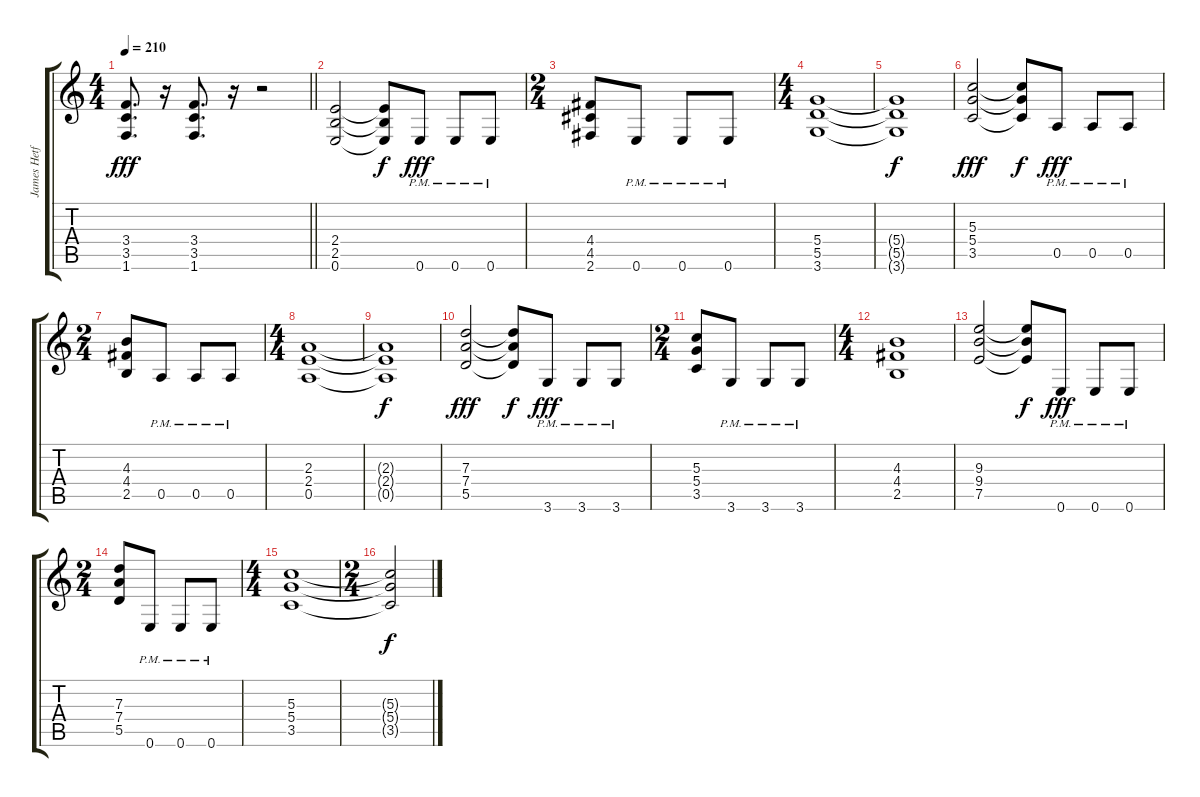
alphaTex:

\track ("James Hetfield" "James Hetf") {instrument distortionguitar}
\staff {score tabs}
\tuning (E4 B3 G3 D3 A2 E2) {hide}
\ts (4 4)
\tempo 210
\clef g2
\barLineRight lightlight
\ks c
(3.4 3.5 1.6).8{d dy fff} r.16 (3.4 3.5 1.6).8{d} r.16 r.2 |
(2.4 2.5 0.6).2 (2.4{t} 2.5{t} 0.6{t}).8{dy f} 0.6{pm}.8{dy fff} 0.6{pm}.8 0.6{pm}.8 |
\ts (2 4)
(4.4 4.5 2.6).8 0.6{pm}.8 0.6{pm}.8 0.6{pm}.8 |
\ts (4 4)
(5.4 5.5 3.6).1 |
(5.4{t} 5.5{t} 3.6{t}).1{dy f} |
(5.3 5.4 3.5).2{dy fff} (5.3{t} 5.4{t} 3.5{t}).8{dy f} 0.5{pm}.8{dy fff} 0.5{pm}.8 0.5{pm}.8 |
\ts (2 4)
(4.3 4.4 2.5).8 0.5{pm}.8 0.5{pm}.8 0.5{pm}.8 |
\ts (4 4)
(2.3 2.4 0.5).1 |
(2.3{t} 2.4{t} 0.5{t}).1{dy f} |
(7.3 7.4 5.5).2{dy fff} (7.3{t} 7.4{t} 5.5{t}).8{dy f} 3.6{pm}.8{dy fff} 3.6{pm}.8 3.6{pm}.8 |
\ts (2 4)
(5.3 5.4 3.5).8 3.6{pm}.8 3.6{pm}.8 3.6{pm}.8 |
\ts (4 4)
(4.3 4.4 2.5).1 |
(9.3 9.4 7.5).2 (9.3{t} 9.4{t} 7.5{t}).8{dy f} 0.6{pm}.8{dy fff} 0.6{pm}.8 0.6{pm}.8 |
\ts (2 4)
(7.3 7.4 5.5).8 0.6{pm}.8 0.6{pm}.8 0.6{pm}.8 |
\ts (4 4)
(5.3 5.4 3.5).1 |
\ts (2 4)
(5.3{t} 5.4{t} 3.5{t}).2{dy f}
